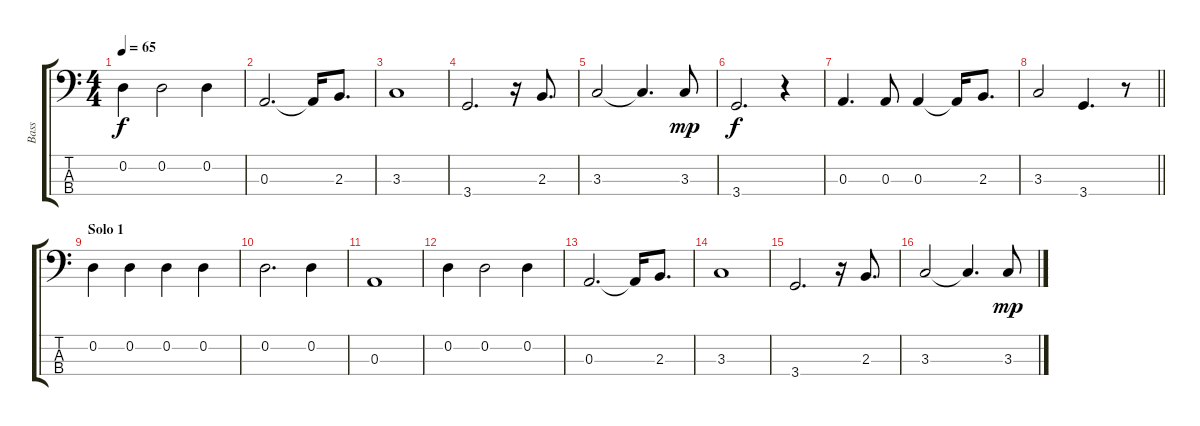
\track ("Bass" "Bass") {instrument electricbassfinger}
\staff {score tabs}
\tuning (G2 D2 A1 E1) {hide}
\ts (4 4)
\tempo 65
\clef f4
\ks c
0.2.4{dy f} 0.2.2 0.2.4 |
0.3.2{d} 0.3{t}.16 2.3.8{d} |
3.3.1 |
3.4.2{d} r.16 2.3.8{d} |
3.3.2 3.3{t}.4{d} 3.3.8{dy mp} |
3.4.2{d dy f} r.4 |
0.3.4{d} 0.3.8 0.3.4 0.3{t}.16 2.3.8{d} |
\barLineRight lightlight
3.3.2 3.4.4{d} r.8 |
\section ("" "Solo 1")
0.2.4 0.2.4 0.2.4 0.2.4 |
0.2.2{d} 0.2.4 |
0.3.1 |
0.2.4 0.2.2 0.2.4 |
0.3.2{d} 0.3{t}.16 2.3.8{d} |
3.3.1 |
3.4.2{d} r.16 2.3.8{d} |
3.3.2 3.3{t}.4{d} 3.3.8{dy mp}
